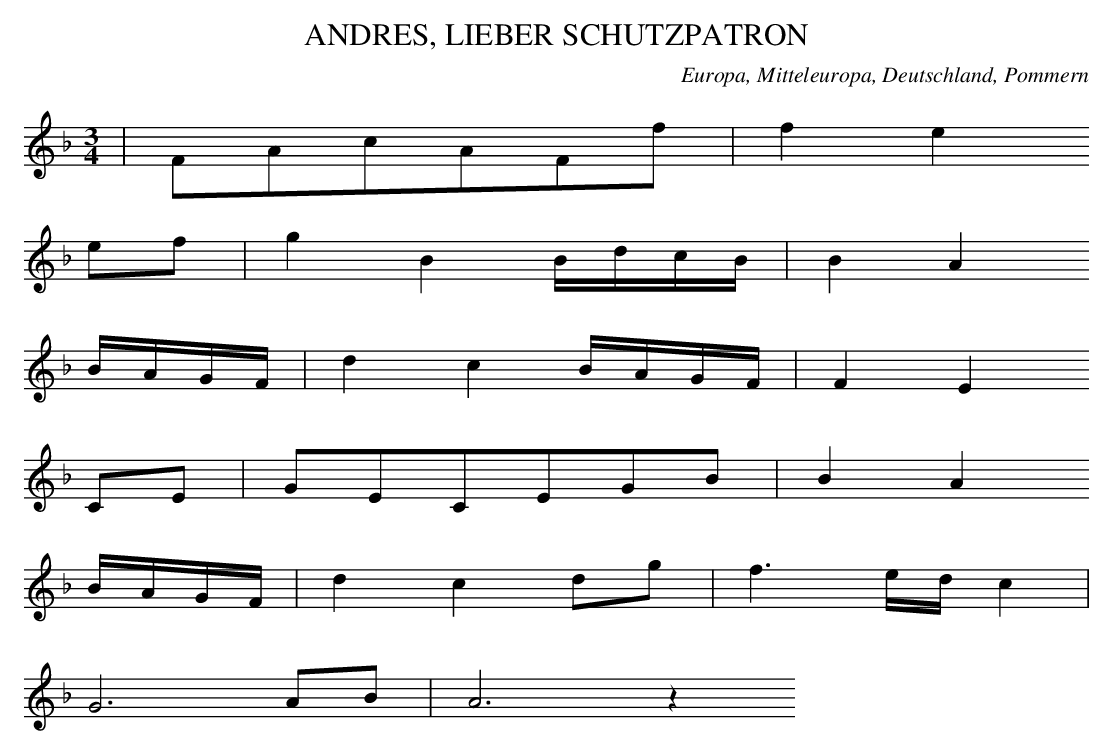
X:1
T: ANDRES, LIEBER SCHUTZPATRON
O: Europa, Mitteleuropa, Deutschland, Pommern
M: 3/4
L: 1/16
K: F
 | F2A2c2A2F2f2 | f4e4
e2f2 | g4B4BdcB | B4A4
BAGF | d4c4BAGF | F4E4
C2E2 | G2E2C2E2G2B2 | B4A4
BAGF | d4c4d2g2 | f6edc4 |
G12A2B2 | A12z4
